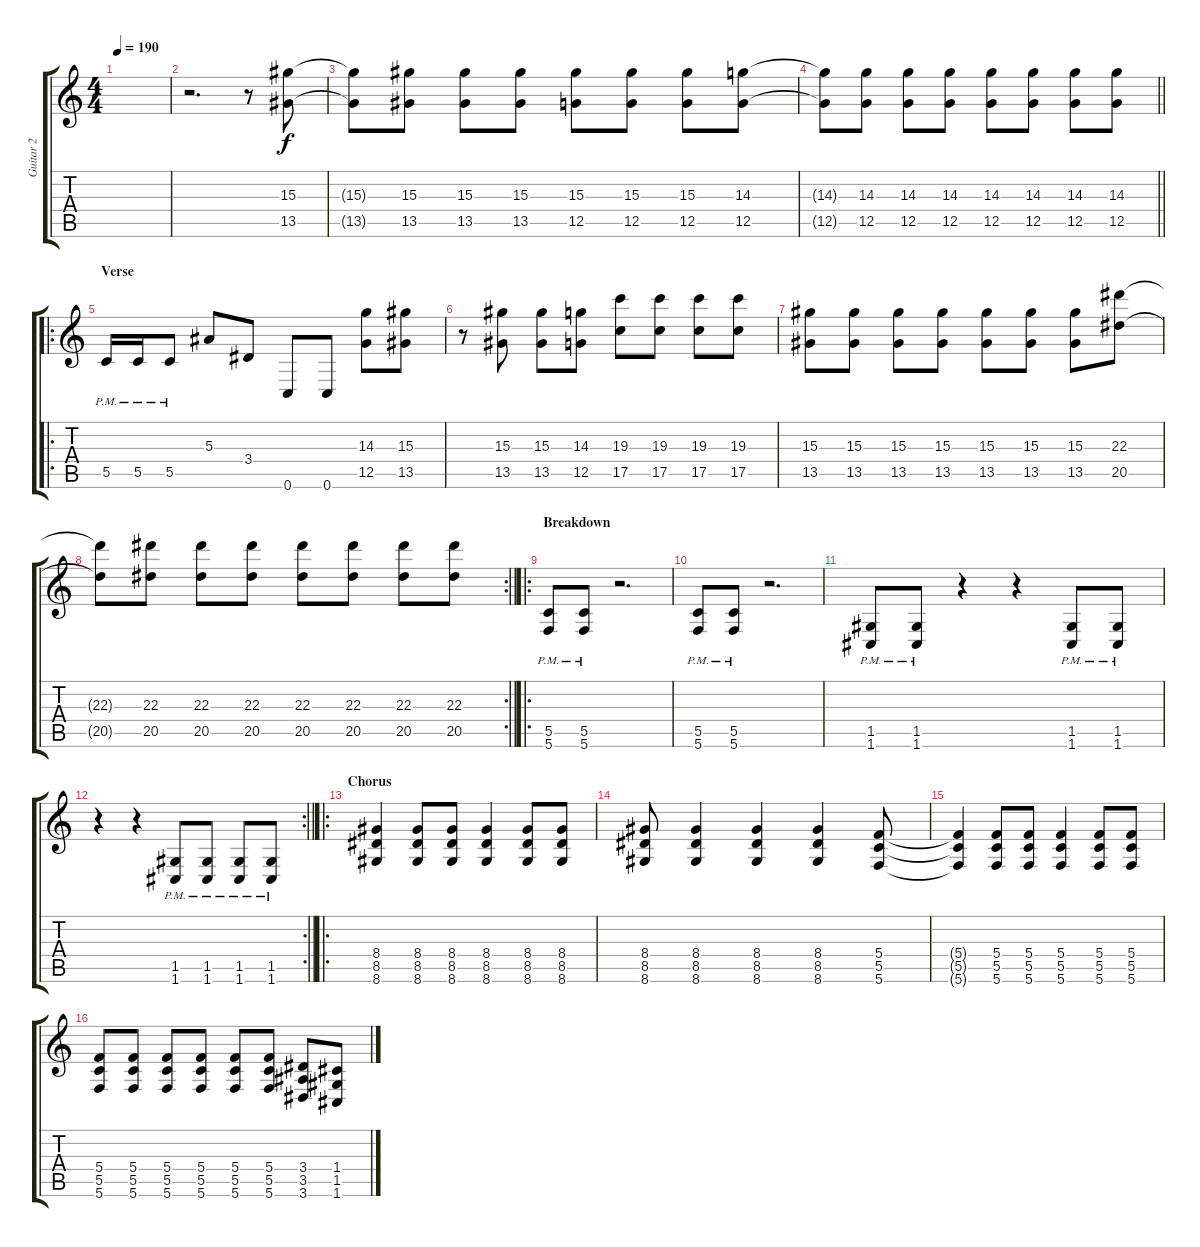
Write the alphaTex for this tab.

\track ("Guitar 2" "Guitar 2") {instrument distortionguitar}
\staff {score tabs}
\tuning (D4 A3 F3 C3 G2 C2) {hide}
\ts (4 4)
\tempo 190
\clef g2
\ks c
|
r.2{d} r.8 (15.3 13.5).8 |
(15.3{t} 13.5{t}).8 (15.3 13.5).8 (15.3 13.5).8 (15.3 13.5).8 (15.3 12.5).8 (15.3 12.5).8 (15.3 12.5).8 (14.3 12.5).8 |
\barLineRight lightlight
(14.3{t} 12.5{t}).8 (14.3 12.5).8 (14.3 12.5).8 (14.3 12.5).8 (14.3 12.5).8 (14.3 12.5).8 (14.3 12.5).8 (14.3 12.5).8 |
\ro
\section ("" "Verse")
5.5{pm}.16 5.5{pm}.16 5.5{pm}.8 5.3.8 3.4.8 0.6.8 0.6.8 (14.3 12.5).8 (15.3 13.5).8 |
r.8 (15.3 13.5).8 (15.3 13.5).8 (14.3 12.5).8 (19.3 17.5).8 (19.3 17.5).8 (19.3 17.5).8 (19.3 17.5).8 |
(15.3 13.5).8 (15.3 13.5).8 (15.3 13.5).8 (15.3 13.5).8 (15.3 13.5).8 (15.3 13.5).8 (15.3 13.5).8 (22.3 20.5).8 |
\rc 2
\barLineRight lightlight
(22.3{t} 20.5{t}).8 (22.3 20.5).8 (22.3 20.5).8 (22.3 20.5).8 (22.3 20.5).8 (22.3 20.5).8 (22.3 20.5).8 (22.3 20.5).8 |
\ro
\section ("" "Breakdown")
(5.5{pm} 5.6{pm}).8 (5.5{pm} 5.6{pm}).8 r.2{d} |
(5.5{pm} 5.6{pm}).8 (5.5{pm} 5.6{pm}).8 r.2{d} |
(1.5{pm} 1.6{pm}).8 (1.5{pm} 1.6{pm}).8 r.4 r.4 (1.5{pm} 1.6{pm}).8 (1.5{pm} 1.6{pm}).8 |
\rc 2
\barLineRight lightlight
r.4 r.4 (1.5{pm} 1.6{pm}).8 (1.5{pm} 1.6{pm}).8 (1.5{pm} 1.6{pm}).8 (1.5{pm} 1.6{pm}).8 |
\ro
\section ("" "Chorus")
(8.4 8.5 8.6).4 (8.4 8.5 8.6).8 (8.4 8.5 8.6).8 (8.4 8.5 8.6).4 (8.4 8.5 8.6).8 (8.4 8.5 8.6).8 |
(8.4 8.5 8.6).8 (8.4 8.5 8.6).4 (8.4 8.5 8.6).4 (8.4 8.5 8.6).4 (5.4 5.5 5.6).8 |
(5.4{t} 5.5{t} 5.6{t}).4 (5.4 5.5 5.6).8 (5.4 5.5 5.6).8 (5.4 5.5 5.6).4 (5.4 5.5 5.6).8 (5.4 5.5 5.6).8 |
(5.4 5.5 5.6).8 (5.4 5.5 5.6).8 (5.4 5.5 5.6).8 (5.4 5.5 5.6).8 (5.4 5.5 5.6).8 (5.4 5.5 5.6).8 (3.4 3.5 3.6).8 (1.4 1.5 1.6).8
